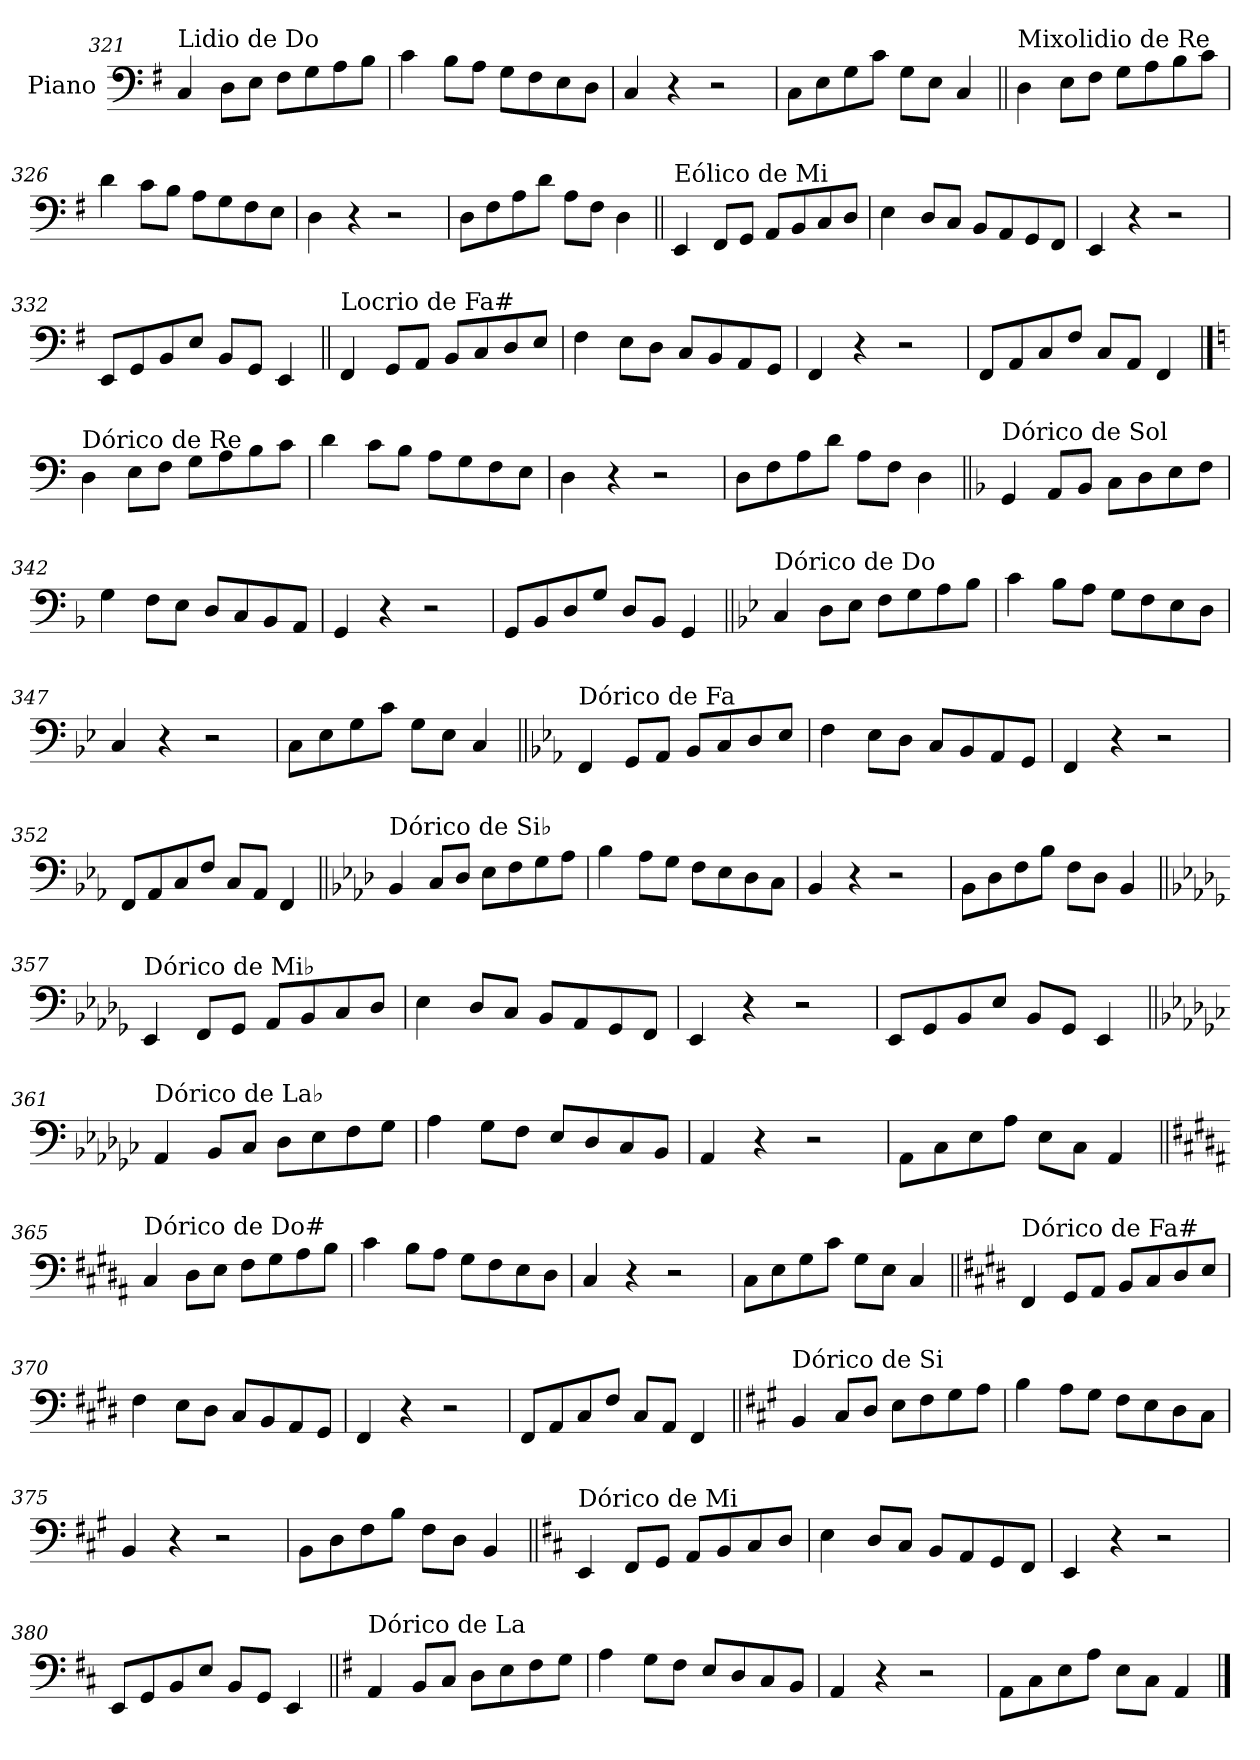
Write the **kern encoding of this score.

**kern
*part1
*staff1
*I"Piano
*I'Pno.
!!LO:LB:g=z
*clefF4
*k[f#]
=321
!LO:TX:a:t=Lidio de Do
4C/
8D\L
8E\J
8F#\L
8G\
8A\
8B\J
=322
4c\
8B\L
8A\J
8G\L
8F#\
8E\
8D\J
=323
4C/
4r
2r
=324
8C\L
8E\
8G\
8c\J
8G\L
8E\J
4C/
!!LO:LB:g=z
=325||
!LO:TX:a:t=Mixolidio de Re
4D\
8E\L
8F#\J
8G\L
8A\
8B\
8c\J
=326
4d\
8c\L
8B\J
8A\L
8G\
8F#\
8E\J
=327
4D\
4r
2r
=328
8D\L
8F#\
8A\
8d\J
8A\L
8F#\J
4D\
!!LO:LB:g=z
=329||
!LO:TX:a:t=Eólico de Mi
4EE/
8FF#/L
8GG/J
8AA/L
8BB/
8C/
8D/J
=330
4E\
8D/L
8C/J
8BB/L
8AA/
8GG/
8FF#/J
=331
4EE/
4r
2r
=332
8EE/L
8GG/
8BB/
8E/J
8BB/L
8GG/J
4EE/
!!LO:LB:g=z
=333||
!LO:TX:a:t=Locrio de Fa#
4FF#/
8GG/L
8AA/J
8BB/L
8C/
8D/
8E/J
=334
4F#\
8E\L
8D\J
8C/L
8BB/
8AA/
8GG/J
=335
4FF#/
4r
2r
=336
8FF#/L
8AA/
8C/
8F#/J
8C/L
8AA/J
4FF#/
!!LO:PB:g=z
==337
*k[]
!LO:TX:a:t=Dórico de Re
4D\
8E\L
8F\J
8G\L
8A\
8B\
8c\J
=338
4d\
8c\L
8B\J
8A\L
8G\
8F\
8E\J
=339
4D\
4r
2r
=340
8D\L
8F\
8A\
8d\J
8A\L
8F\J
4D\
!!LO:LB:g=z
=341||
*k[b-]
!LO:TX:a:t=Dórico de Sol
4GG/
8AA/L
8BB-/J
8C\L
8D\
8E\
8F\J
=342
4G\
8F\L
8E\J
8D/L
8C/
8BB-/
8AA/J
=343
4GG/
4r
2r
=344
8GG/L
8BB-/
8D/
8G/J
8D/L
8BB-/J
4GG/
!!LO:LB:g=z
=345||
*k[b-e-]
!LO:TX:a:t=Dórico de Do
4C/
8D\L
8E-\J
8F\L
8G\
8A\
8B-\J
=346
4c\
8B-\L
8A\J
8G\L
8F\
8E-\
8D\J
=347
4C/
4r
2r
=348
8C\L
8E-\
8G\
8c\J
8G\L
8E-\J
4C/
!!LO:LB:g=z
=349||
*k[b-e-a-]
!LO:TX:a:t=Dórico de Fa
4FF/
8GG/L
8AA-/J
8BB-/L
8C/
8D/
8E-/J
=350
4F\
8E-\L
8D\J
8C/L
8BB-/
8AA-/
8GG/J
=351
4FF/
4r
2r
=352
8FF/L
8AA-/
8C/
8F/J
8C/L
8AA-/J
4FF/
!!LO:LB:g=z
=353||
*k[b-e-a-d-]
!LO:TX:a:t=Dórico de Si♭
4BB-/
8C/L
8D-/J
8E-\L
8F\
8G\
8A-\J
=354
4B-\
8A-\L
8G\J
8F\L
8E-\
8D-\
8C\J
=355
4BB-/
4r
2r
=356
8BB-\L
8D-\
8F\
8B-\J
8F\L
8D-\J
4BB-/
!!LO:LB:g=z
=357||
*k[b-e-a-d-g-]
!LO:TX:a:t=Dórico de Mi♭
4EE-/
8FF/L
8GG-/J
8AA-/L
8BB-/
8C/
8D-/J
=358
4E-\
8D-/L
8C/J
8BB-/L
8AA-/
8GG-/
8FF/J
=359
4EE-/
4r
2r
=360
8EE-/L
8GG-/
8BB-/
8E-/J
8BB-/L
8GG-/J
4EE-/
!!LO:LB:g=z
=361||
*k[b-e-a-d-g-c-]
!LO:TX:a:t=Dórico de La♭
4AA-/
8BB-/L
8C-/J
8D-\L
8E-\
8F\
8G-\J
=362
4A-\
8G-\L
8F\J
8E-/L
8D-/
8C-/
8BB-/J
=363
4AA-/
4r
2r
=364
8AA-\L
8C-\
8E-\
8A-\J
8E-\L
8C-\J
4AA-/
!!LO:LB:g=z
=365||
*k[f#c#g#d#a#]
!LO:TX:a:t=Dórico de Do#
4C#/
8D#\L
8E\J
8F#\L
8G#\
8A#\
8B\J
=366
4c#\
8B\L
8A#\J
8G#\L
8F#\
8E\
8D#\J
=367
4C#/
4r
2r
=368
8C#\L
8E\
8G#\
8c#\J
8G#\L
8E\J
4C#/
!!LO:LB:g=z
=369||
*k[f#c#g#d#]
!LO:TX:a:t=Dórico de Fa#
4FF#/
8GG#/L
8AA/J
8BB/L
8C#/
8D#/
8E/J
=370
4F#\
8E\L
8D#\J
8C#/L
8BB/
8AA/
8GG#/J
=371
4FF#/
4r
2r
=372
8FF#/L
8AA/
8C#/
8F#/J
8C#/L
8AA/J
4FF#/
!!LO:LB:g=z
=373||
*k[f#c#g#]
!LO:TX:a:t=Dórico de Si
4BB/
8C#/L
8D/J
8E\L
8F#\
8G#\
8A\J
=374
4B\
8A\L
8G#\J
8F#\L
8E\
8D\
8C#\J
=375
4BB/
4r
2r
=376
8BB\L
8D\
8F#\
8B\J
8F#\L
8D\J
4BB/
!!LO:LB:g=z
=377||
*k[f#c#]
!LO:TX:a:t=Dórico de Mi
4EE/
8FF#/L
8GG/J
8AA/L
8BB/
8C#/
8D/J
=378
4E\
8D/L
8C#/J
8BB/L
8AA/
8GG/
8FF#/J
=379
4EE/
4r
2r
=380
8EE/L
8GG/
8BB/
8E/J
8BB/L
8GG/J
4EE/
!!LO:LB:g=z
=381||
*k[f#]
!LO:TX:a:t=Dórico de La
4AA/
8BB/L
8C/J
8D\L
8E\
8F#\
8G\J
=382
4A\
8G\L
8F#\J
8E/L
8D/
8C/
8BB/J
=383
4AA/
4r
2r
=384
8AA\L
8C\
8E\
8A\J
8E\L
8C\J
4AA/
==
*-
